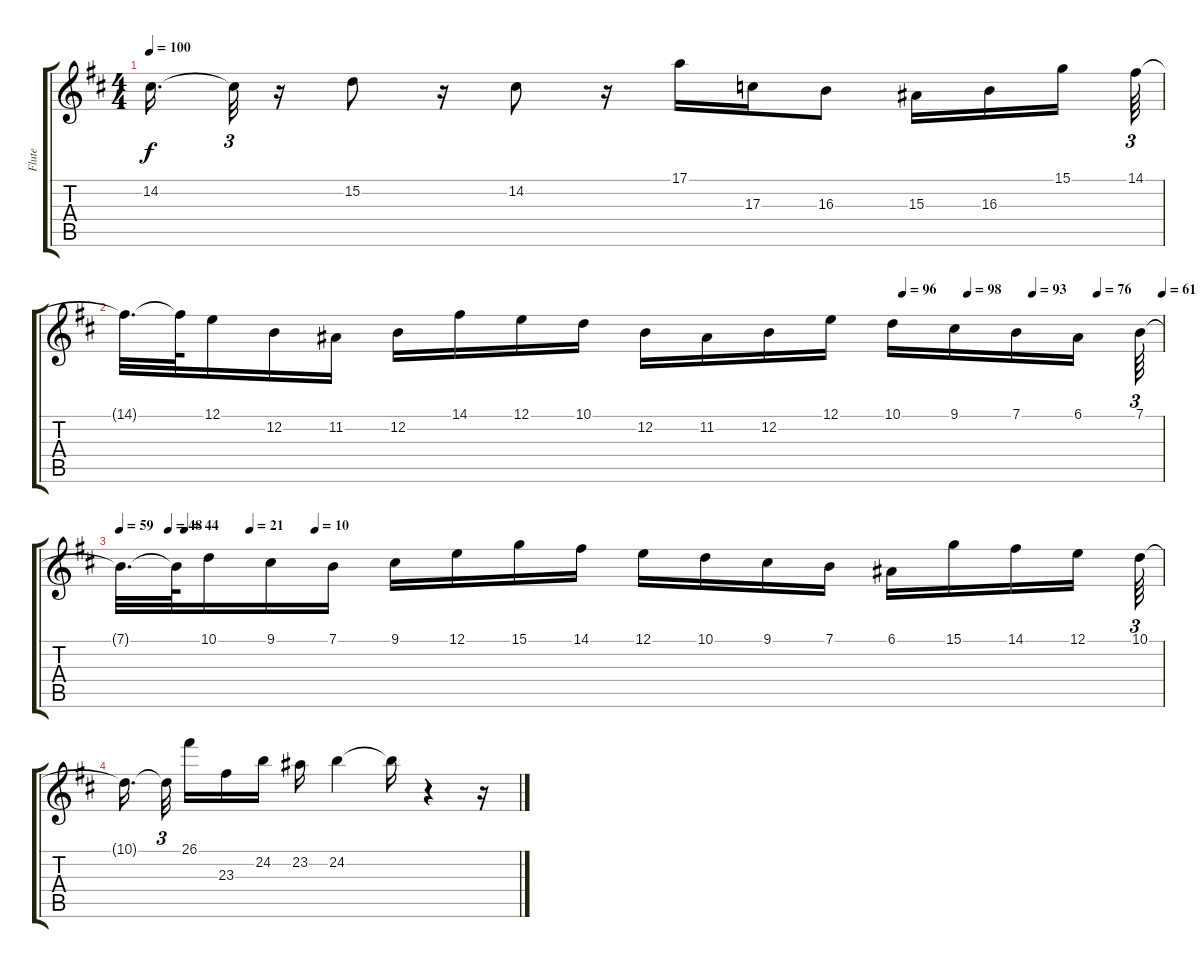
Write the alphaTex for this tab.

\track ("Flute" "Flute") {instrument flute}
\staff {score tabs}
\tuning (E4 B3 G3 D3 A2 E2) {hide}
\ts (4 4)
\tempo 100
\clef g2
\ks bminor
14.2{t}.16{d dy f} 14.2{t}.32{tu (3 2)} r.16 15.2.8 r.16 14.2.8 r.16 17.1.16 17.3.16 16.3.8 15.3.16 16.3.16 15.1.16{beam splitsecondary} 14.1.64{tu (3 2)} |
\tempo (96 0.75)
\tempo (98 0.8125)
\tempo (93 0.875)
\tempo (76 0.9375)
\tempo (61 1)
14.1{t}.32{d} 14.1{t}.64 12.1.16 12.2.16 11.2.16 12.2.16 14.1.16 12.1.16 10.1.16 12.2.16 11.2.16 12.2.16 12.1.16 10.1.16 9.1.16 7.1.16 6.1.16 7.1.64{tu (3 2)} |
\tempo 59
\tempo (48 0.046875)
\tempo (44 0.0625)
\tempo (21 0.125)
\tempo (10 0.1875)
7.1{t}.32{d} 7.1{t}.64 10.1.16 9.1.16 7.1.16 9.1.16 12.1.16 15.1.16 14.1.16 12.1.16 10.1.16 9.1.16 7.1.16 6.1.16 15.1.16 14.1.16 12.1.16 10.1.64{tu (3 2)} |
10.1{t}.16{d beam splitsecondary} 10.1{t}.32{tu (3 2) beam splitsecondary} 26.1.16 23.3.16 24.2.16 23.2.16 24.2.4 24.2{t}.16 r.4 r.16
